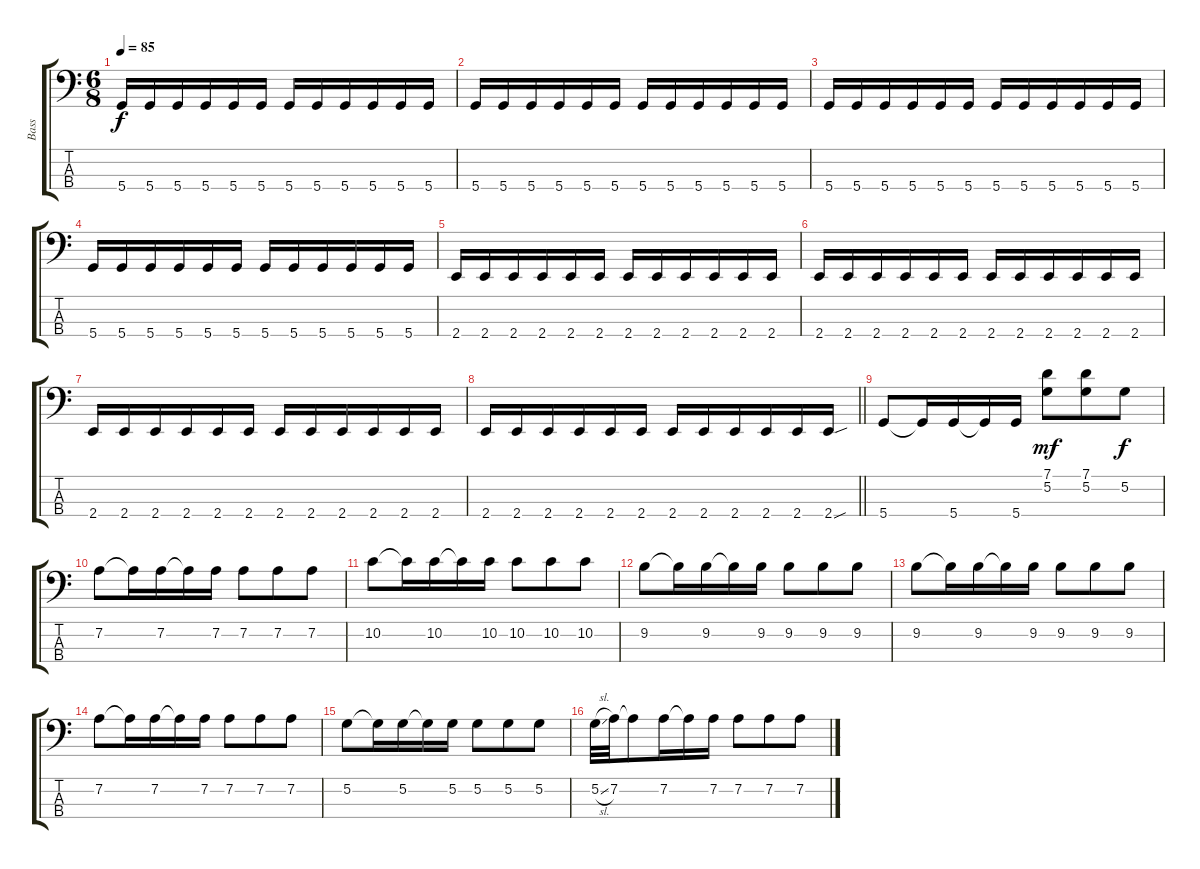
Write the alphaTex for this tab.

\track ("Bass" "Bass") {instrument electricbassfinger}
\staff {score tabs}
\tuning (G2 D2 A1 D1) {hide}
\ts (6 8)
\tempo 85
\clef f4
\ks c
5.4.16{dy f} 5.4.16 5.4.16 5.4.16 5.4.16 5.4.16 5.4.16 5.4.16 5.4.16 5.4.16 5.4.16 5.4.16 |
5.4.16 5.4.16 5.4.16 5.4.16 5.4.16 5.4.16 5.4.16 5.4.16 5.4.16 5.4.16 5.4.16 5.4.16 |
5.4.16 5.4.16 5.4.16 5.4.16 5.4.16 5.4.16 5.4.16 5.4.16 5.4.16 5.4.16 5.4.16 5.4.16 |
5.4.16 5.4.16 5.4.16 5.4.16 5.4.16 5.4.16 5.4.16 5.4.16 5.4.16 5.4.16 5.4.16 5.4.16 |
2.4.16 2.4.16 2.4.16 2.4.16 2.4.16 2.4.16 2.4.16 2.4.16 2.4.16 2.4.16 2.4.16 2.4.16 |
2.4.16 2.4.16 2.4.16 2.4.16 2.4.16 2.4.16 2.4.16 2.4.16 2.4.16 2.4.16 2.4.16 2.4.16 |
2.4.16 2.4.16 2.4.16 2.4.16 2.4.16 2.4.16 2.4.16 2.4.16 2.4.16 2.4.16 2.4.16 2.4.16 |
\barLineRight lightlight
2.4.16 2.4.16 2.4.16 2.4.16 2.4.16 2.4.16 2.4.16 2.4.16 2.4.16 2.4.16 2.4.16 2.4{sou}.16 |
\section ("" "")
5.4.8 5.4{t}.16 5.4.16 5.4{t}.16 5.4.16 (7.1 5.2).8{dy mf} (7.1 5.2).8 5.2.8{dy f} |
7.2.8 7.2{t}.16 7.2.16 7.2{t}.16 7.2.16 7.2.8 7.2.8 7.2.8 |
10.2.8 10.2{t}.16 10.2.16 10.2{t}.16 10.2.16 10.2.8 10.2.8 10.2.8 |
9.2.8 9.2{t}.16 9.2.16 9.2{t}.16 9.2.16 9.2.8 9.2.8 9.2.8 |
9.2.8 9.2{t}.16 9.2.16 9.2{t}.16 9.2.16 9.2.8 9.2.8 9.2.8 |
7.2.8 7.2{t}.16 7.2.16 7.2{t}.16 7.2.16 7.2.8 7.2.8 7.2.8 |
5.2.8 5.2{t}.16 5.2.16 5.2{t}.16 5.2.16 5.2.8 5.2.8 5.2.8 |
5.2{sl}.32 7.2.32 7.2{t}.8 7.2.16 7.2{t}.16 7.2.16 7.2.8 7.2.8 7.2.8
